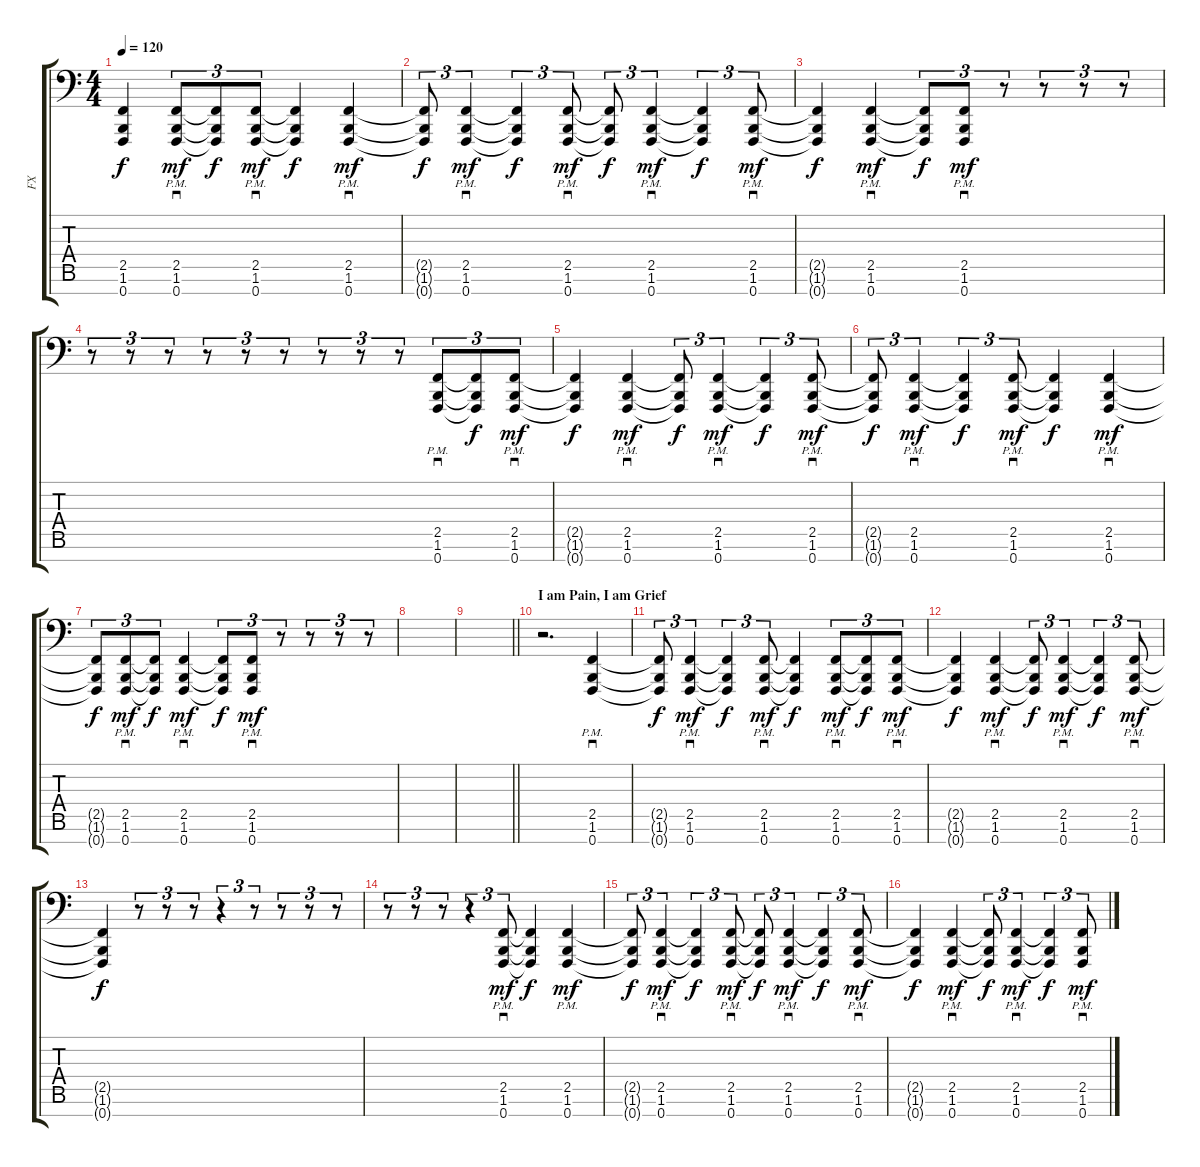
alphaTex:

\track ("FX" "FX") {instrument pad1newage}
\staff {score tabs}
\tuning (Bb3 F3 Db3 Ab2 Eb2 Bb1 F1) {hide}
\ts (4 4)
\tempo 120
\clef f4
\ks c
(2.5{t} 1.6{t} 0.7{t}).4{dy f} (2.5{pm} 1.6{pm} 0.7{pm}).8{sd tu (3 2) dy mf} (2.5{t} 1.6{t} 0.7{t}).8{tu (3 2) dy f} (2.5{pm} 1.6{pm} 0.7{pm}).8{sd tu (3 2) dy mf} (2.5{t} 1.6{t} 0.7{t}).4{dy f} (2.5{pm} 1.6{pm} 0.7{pm}).4{sd dy mf} |
(2.5{t} 1.6{t} 0.7{t}).8{tu (3 2) dy f} (2.5{pm} 1.6{pm} 0.7{pm}).4{sd tu (3 2) dy mf} (2.5{t} 1.6{t} 0.7{t}).4{tu (3 2) dy f} (2.5{pm} 1.6{pm} 0.7{pm}).8{sd tu (3 2) dy mf} (2.5{t} 1.6{t} 0.7{t}).8{tu (3 2) dy f} (2.5{pm} 1.6{pm} 0.7{pm}).4{sd tu (3 2) dy mf} (2.5{t} 1.6{t} 0.7{t}).4{tu (3 2) dy f} (2.5{pm} 1.6{pm} 0.7{pm}).8{sd tu (3 2) dy mf} |
(2.5{t} 1.6{t} 0.7{t}).4{dy f} (2.5{pm} 1.6{pm} 0.7{pm}).4{sd dy mf} (2.5{t} 1.6{t} 0.7{t}).8{tu (3 2) dy f} (2.5{pm} 1.6{pm} 0.7{pm}).8{sd tu (3 2) dy mf} r.8{tu (3 2)} r.8{tu (3 2)} r.8{tu (3 2)} r.8{tu (3 2)} |
r.8{tu (3 2)} r.8{tu (3 2)} r.8{tu (3 2)} r.8{tu (3 2)} r.8{tu (3 2)} r.8{tu (3 2)} r.8{tu (3 2)} r.8{tu (3 2)} r.8{tu (3 2)} (2.5{pm} 1.6{pm} 0.7{pm}).8{sd tu (3 2)} (2.5{t} 1.6{t} 0.7{t}).8{tu (3 2) dy f} (2.5{pm} 1.6{pm} 0.7{pm}).8{sd tu (3 2) dy mf} |
(2.5{t} 1.6{t} 0.7{t}).4{dy f} (2.5{pm} 1.6{pm} 0.7{pm}).4{sd dy mf} (2.5{t} 1.6{t} 0.7{t}).8{tu (3 2) dy f} (2.5{pm} 1.6{pm} 0.7{pm}).4{sd tu (3 2) dy mf} (2.5{t} 1.6{t} 0.7{t}).4{tu (3 2) dy f} (2.5{pm} 1.6{pm} 0.7{pm}).8{sd tu (3 2) dy mf} |
(2.5{t} 1.6{t} 0.7{t}).8{tu (3 2) dy f} (2.5{pm} 1.6{pm} 0.7{pm}).4{sd tu (3 2) dy mf} (2.5{t} 1.6{t} 0.7{t}).4{tu (3 2) dy f} (2.5{pm} 1.6{pm} 0.7{pm}).8{sd tu (3 2) dy mf} (2.5{t} 1.6{t} 0.7{t}).4{dy f} (2.5{pm} 1.6{pm} 0.7{pm}).4{sd dy mf} |
(2.5{t} 1.6{t} 0.7{t}).8{tu (3 2) dy f} (2.5{pm} 1.6{pm} 0.7{pm}).8{sd tu (3 2) dy mf} (2.5{t} 1.6{t} 0.7{t}).8{tu (3 2) dy f} (2.5{pm} 1.6{pm} 0.7{pm}).4{sd dy mf} (2.5{t} 1.6{t} 0.7{t}).8{tu (3 2) dy f} (2.5{pm} 1.6{pm} 0.7{pm}).8{sd tu (3 2) dy mf} r.8{tu (3 2)} r.8{tu (3 2)} r.8{tu (3 2)} r.8{tu (3 2)} |
|
\barLineRight lightlight
|
\section ("" "I am Pain, I am Grief")
r.2{d} (2.5{pm} 1.6{pm} 0.7{pm}).4{sd} |
(2.5{t} 1.6{t} 0.7{t}).8{tu (3 2) dy f} (2.5{pm} 1.6{pm} 0.7{pm}).4{sd tu (3 2) dy mf} (2.5{t} 1.6{t} 0.7{t}).4{tu (3 2) dy f} (2.5{pm} 1.6{pm} 0.7{pm}).8{sd tu (3 2) dy mf} (2.5{t} 1.6{t} 0.7{t}).4{dy f} (2.5{pm} 1.6{pm} 0.7{pm}).8{sd tu (3 2) dy mf} (2.5{t} 1.6{t} 0.7{t}).8{tu (3 2) dy f} (2.5{pm} 1.6{pm} 0.7{pm}).8{sd tu (3 2) dy mf} |
(2.5{t} 1.6{t} 0.7{t}).4{dy f} (2.5{pm} 1.6{pm} 0.7{pm}).4{sd dy mf} (2.5{t} 1.6{t} 0.7{t}).8{tu (3 2) dy f} (2.5{pm} 1.6{pm} 0.7{pm}).4{sd tu (3 2) dy mf} (2.5{t} 1.6{t} 0.7{t}).4{tu (3 2) dy f} (2.5{pm} 1.6{pm} 0.7{pm}).8{sd tu (3 2) dy mf} |
(2.5{t} 1.6{t} 0.7{t}).4{dy f} r.8{tu (3 2)} r.8{tu (3 2)} r.8{tu (3 2)} r.4{tu (3 2)} r.8{tu (3 2)} r.8{tu (3 2)} r.8{tu (3 2)} r.8{tu (3 2)} |
r.8{tu (3 2)} r.8{tu (3 2)} r.8{tu (3 2)} r.4{tu (3 2)} (2.5{pm} 1.6{pm} 0.7{pm}).8{sd tu (3 2) dy mf} (2.5{t} 1.6{t} 0.7{t}).4{dy f} (2.5{pm} 1.6{pm} 0.7{pm}).4{dy mf} |
(2.5{t} 1.6{t} 0.7{t}).8{tu (3 2) dy f} (2.5{pm} 1.6{pm} 0.7{pm}).4{sd tu (3 2) dy mf} (2.5{t} 1.6{t} 0.7{t}).4{tu (3 2) dy f} (2.5{pm} 1.6{pm} 0.7{pm}).8{sd tu (3 2) dy mf} (2.5{t} 1.6{t} 0.7{t}).8{tu (3 2) dy f} (2.5{pm} 1.6{pm} 0.7{pm}).4{sd tu (3 2) dy mf} (2.5{t} 1.6{t} 0.7{t}).4{tu (3 2) dy f} (2.5{pm} 1.6{pm} 0.7{pm}).8{sd tu (3 2) dy mf} |
(2.5{t} 1.6{t} 0.7{t}).4{dy f} (2.5{pm} 1.6{pm} 0.7{pm}).4{sd dy mf} (2.5{t} 1.6{t} 0.7{t}).8{tu (3 2) dy f} (2.5{pm} 1.6{pm} 0.7{pm}).4{sd tu (3 2) dy mf} (2.5{t} 1.6{t} 0.7{t}).4{tu (3 2) dy f} (2.5{pm} 1.6{pm} 0.7{pm}).8{sd tu (3 2) dy mf}
